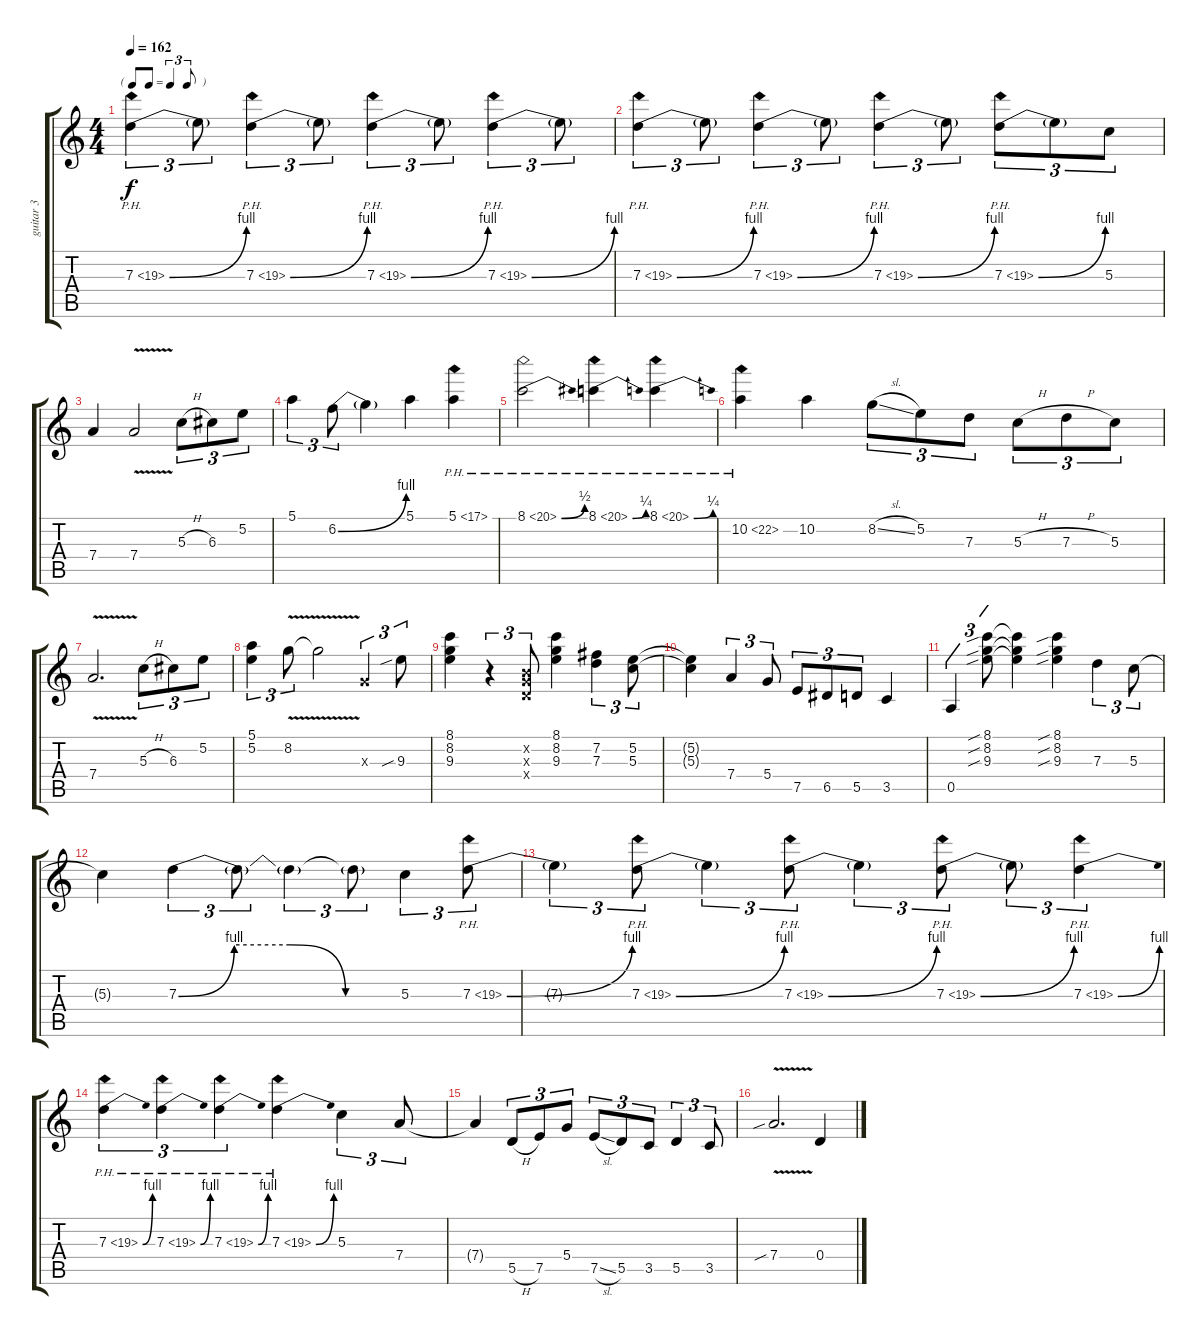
\track ("guitar 3" "guitar 3") {instrument overdrivenguitar}
\staff {score tabs}
\tuning (E4 B3 G3 D3 A2 E2) {hide}
\ts (4 4)
\tf triplet8th
\tempo 162
\clef g2
\ks c
7.3{be (bend 0 0 60 4) ph 12}.4{tu (3 2) dy f} 7.3{t}.8{tu (3 2)} 7.3{be (bend 0 0 60 4) ph 12}.4{tu (3 2)} 7.3{t}.8{tu (3 2)} 7.3{be (bend 0 0 60 4) ph 12}.4{tu (3 2)} 7.3{t}.8{tu (3 2)} 7.3{be (bend 0 0 60 4) ph 12}.4{tu (3 2)} 7.3{t}.8{tu (3 2)} |
7.3{be (bend 0 0 60 4) ph 12}.4{tu (3 2)} 7.3{t}.8{tu (3 2)} 7.3{be (bend 0 0 60 4) ph 12}.4{tu (3 2)} 7.3{t}.8{tu (3 2)} 7.3{be (bend 0 0 60 4) ph 12}.4{tu (3 2)} 7.3{t}.8{tu (3 2)} 7.3{be (bend 0 0 60 4) ph 12}.8{tu (3 2)} 7.3{t}.8{tu (3 2)} 5.3.8{tu (3 2)} |
7.4.4 7.4{v}.2 5.3{h}.8{tu (3 2)} 6.3.8{tu (3 2)} 5.2.8{tu (3 2)} |
5.1.4{tu (3 2)} 6.2{be (bend 0 0 60 4)}.8{tu (3 2)} 6.2{t}.4 5.1.4 5.1{ph 12}.4 |
8.1{be (bend 0 0 60 2) ph 12}.2 8.1{be (bend 0 0 60 1) ph 12}.4 8.1{be (bend 0 0 60 1) ph 12}.4 |
10.2{ph 12}.4 10.2.4 8.2{sl}.8{tu (3 2)} 5.2.8{tu (3 2)} 7.3.8{tu (3 2)} 5.3{h}.8{tu (3 2)} 7.3{h}.8{tu (3 2)} 5.3.8{tu (3 2)} |
7.4{v}.2{d} 5.3{h}.8{tu (3 2)} 6.3.8{tu (3 2)} 5.2.8{tu (3 2)} |
(5.1 5.2).4{tu (3 2)} 8.2{v}.8{tu (3 2)} 8.2{t}.2 0.3{x}.4{tu (3 2)} 9.3{sib}.8{tu (3 2)} |
(8.1 8.2 9.3).4 r.4{tu (3 2)} (0.2{x} 0.3{x} 0.4{x}).8{tu (3 2)} (8.1 8.2 9.3).4 (7.2 7.3).4{tu (3 2)} (5.2 5.3).8{tu (3 2)} |
(5.2{t} 5.3{t}).4 7.4.4{tu (3 2)} 5.4.8{tu (3 2)} 7.5.8{tu (3 2)} 6.5.8{tu (3 2)} 5.5.8{tu (3 2)} 3.5.4 |
0.5.4{tu (3 2)} (8.1{sib} 8.2{sib} 9.3{sib}).8{tu (3 2)} (8.1{t} 8.2{t} 9.3{t}).4 (8.1{sib} 8.2{sib} 9.3{sib}).4 7.3.4{tu (3 2)} 5.3.8{tu (3 2)} |
5.3{t}.4 7.3{be (custom 0 0 15 4 30 4 45 0 60 0)}.4{tu (3 2)} 7.3{t}.8{tu (3 2)} 7.3{t}.4{tu (3 2)} 7.3{t}.8{tu (3 2)} 5.3.4{tu (3 2)} 7.3{be (bend 0 0 60 4) ph 12}.8{tu (3 2)} |
7.3{t}.4{tu (3 2)} 7.3{be (bend 0 0 60 4) ph 12}.8{tu (3 2)} 7.3{t}.4{tu (3 2)} 7.3{be (bend 0 0 60 4) ph 12}.8{tu (3 2)} 7.3{t}.4{tu (3 2)} 7.3{be (bend 0 0 60 4) ph 12}.8{tu (3 2)} 7.3{t}.8{tu (3 2)} 7.3{be (bend 0 0 60 4) ph 12}.4{tu (3 2)} |
7.3{be (bend 0 0 60 4) ph 12}.4{tu (3 2)} 7.3{be (bend 0 0 60 4) ph 12}.4{tu (3 2)} 7.3{be (bend 0 0 60 4) ph 12}.4{tu (3 2)} 7.3{be (bend 0 0 60 4) ph 12}.4 5.3.4{tu (3 2)} 7.4.8{tu (3 2)} |
7.4{t}.4 5.5{h}.8{tu (3 2)} 7.5.8{tu (3 2)} 5.4.8{tu (3 2)} 7.5{sl}.8{tu (3 2)} 5.5.8{tu (3 2)} 3.5.8{tu (3 2)} 5.5.4{tu (3 2)} 3.5.8{tu (3 2)} |
7.4{v sib}.2{d} 0.4.4
